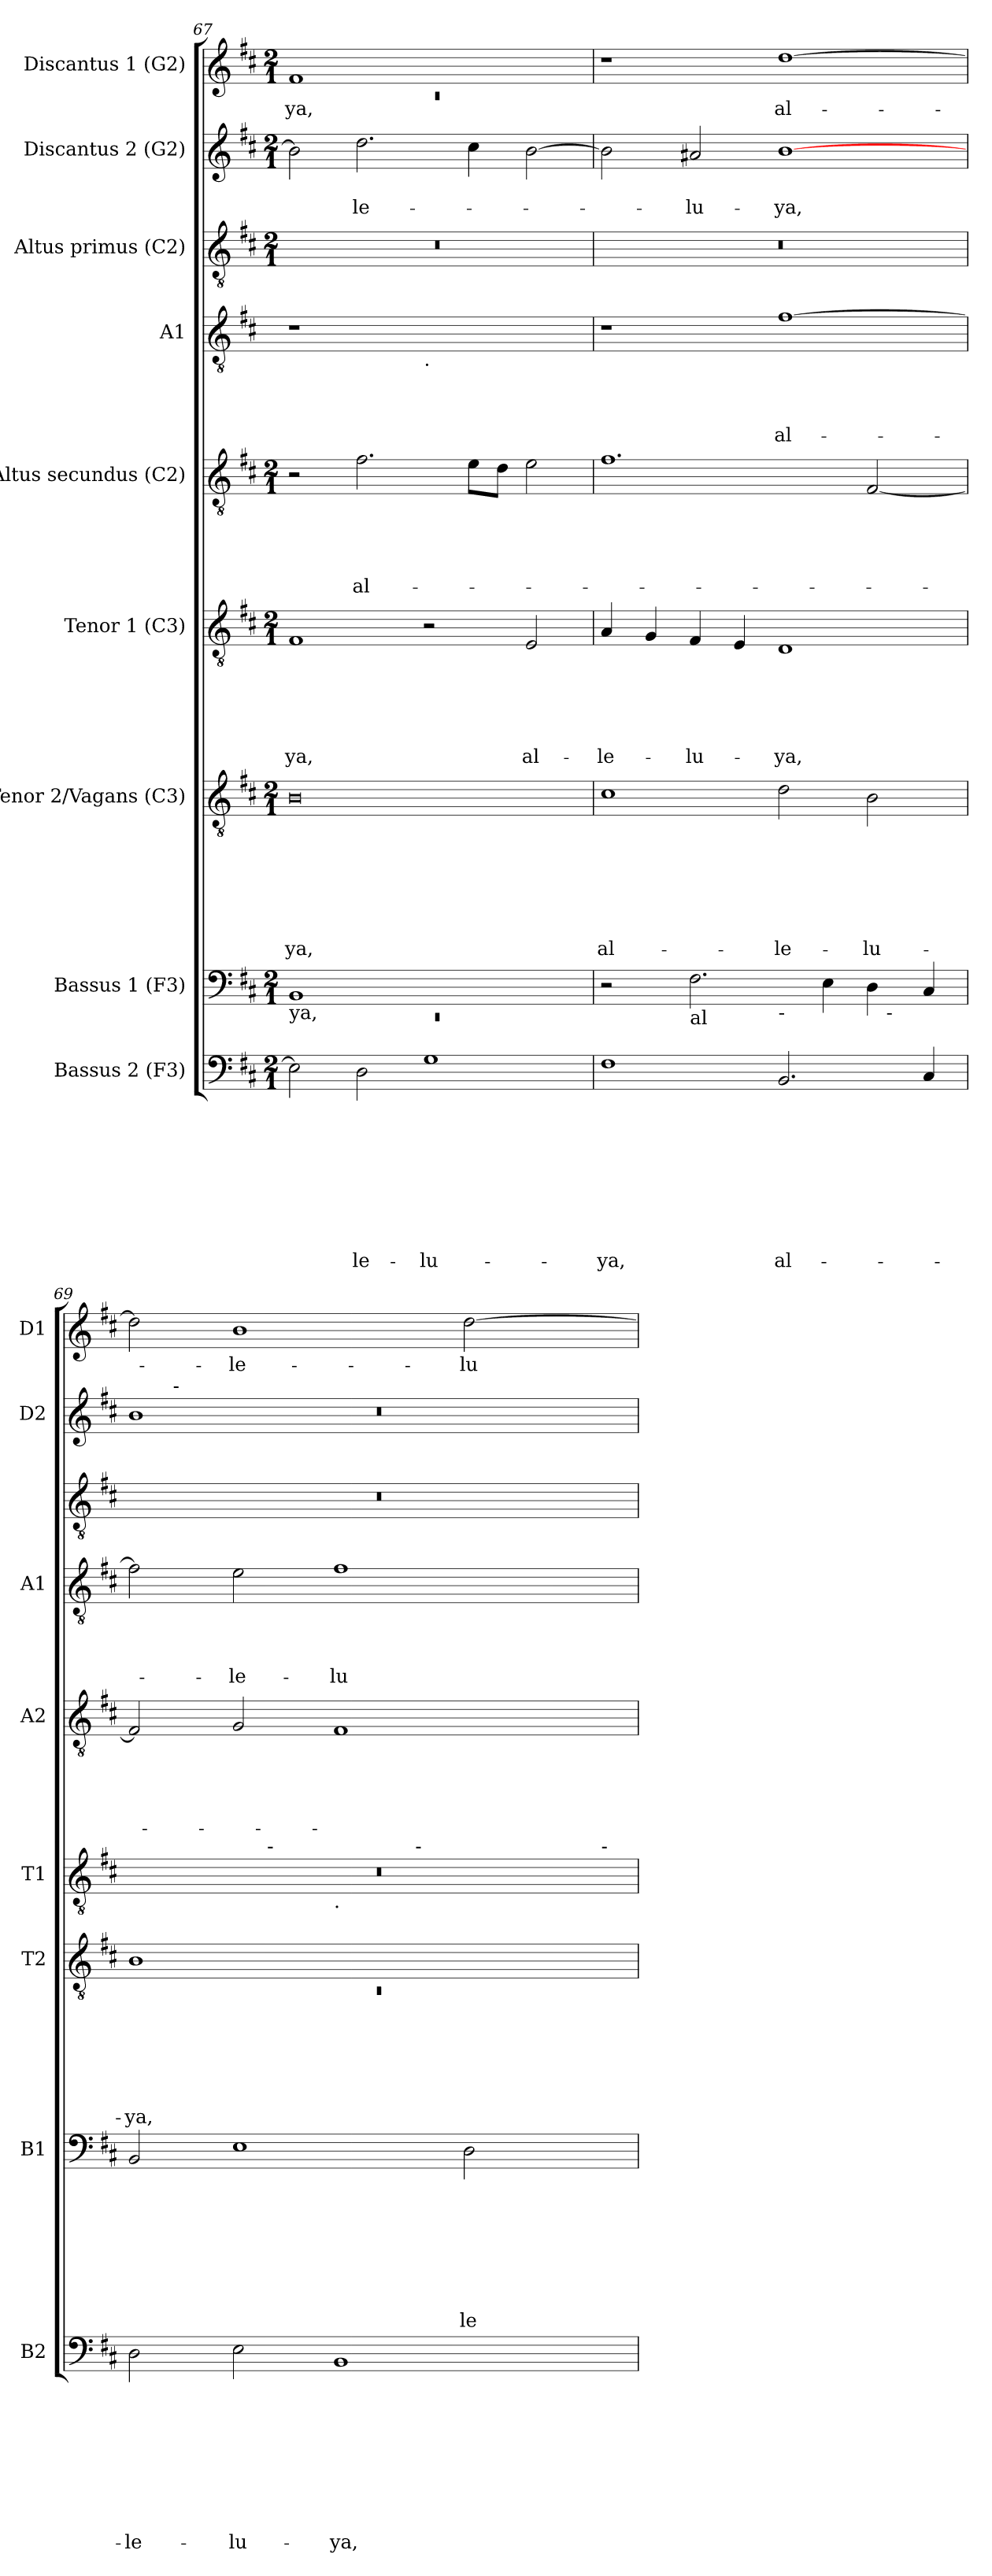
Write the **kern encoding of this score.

**kern	**text	**text	**text	**text	**text	**text	**text	**text	**text	**kern	**text	**text	**text	**text	**text	**text	**text	**text	**kern	**text	**text	**text	**text	**text	**text	**text	**kern	**text	**text	**text	**text	**text	**text	**kern	**text	**text	**text	**text	**text	**kern	**text	**text	**text	**text	**kern	**kern	**text	**text	**kern	**text
*part9	*part9	*part9	*part9	*part9	*part9	*part9	*part9	*part9	*part9	*part8	*part8	*part8	*part8	*part8	*part8	*part8	*part8	*part8	*part7	*part7	*part7	*part7	*part7	*part7	*part7	*part7	*part6	*part6	*part6	*part6	*part6	*part6	*part6	*part5	*part5	*part5	*part5	*part5	*part5	*part4	*part4	*part4	*part4	*part4	*part3	*part2	*part2	*part2	*part1	*part1
*staff9	*staff9	*staff9	*staff9	*staff9	*staff9	*staff9	*staff9	*staff9	*staff9	*staff8	*staff8	*staff8	*staff8	*staff8	*staff8	*staff8	*staff8	*staff8	*staff7	*staff7	*staff7	*staff7	*staff7	*staff7	*staff7	*staff7	*staff6	*staff6	*staff6	*staff6	*staff6	*staff6	*staff6	*staff5	*staff5	*staff5	*staff5	*staff5	*staff5	*staff4	*staff4	*staff4	*staff4	*staff4	*staff3	*staff2	*staff2	*staff2	*staff1	*staff1
*I"Bassus 2 (F3)	*	*	*	*	*	*	*	*	*	*I"Bassus 1 (F3)	*	*	*	*	*	*	*	*	*I"Tenor 2/Vagans (C3)	*	*	*	*	*	*	*	*I"Tenor 1 (C3)	*	*	*	*	*	*	*I"Altus secundus (C2)	*	*	*	*	*	*I"A1	*	*	*	*	*I"Altus primus (C2)	*I"Discantus 2 (G2)	*	*	*I"Discantus 1 (G2)	*
*I'B2	*	*	*	*	*	*	*	*	*	*I'B1	*	*	*	*	*	*	*	*	*I'T2	*	*	*	*	*	*	*	*I'T1	*	*	*	*	*	*	*I'A2	*	*	*	*	*	*I'A1	*	*	*	*	*	*I'D2	*	*	*I'D1	*
*clefF4	*	*	*	*	*	*	*	*	*	*clefF4	*	*	*	*	*	*	*	*	*clefGv2	*	*	*	*	*	*	*	*clefGv2	*	*	*	*	*	*	*clefGv2	*	*	*	*	*	*clefGv2	*	*	*	*	*clefGv2	*clefG2	*	*	*clefG2	*
*k[f#c#]	*	*	*	*	*	*	*	*	*	*k[f#c#]	*	*	*	*	*	*	*	*	*k[f#c#]	*	*	*	*	*	*	*	*k[f#c#]	*	*	*	*	*	*	*k[f#c#]	*	*	*	*	*	*k[f#c#]	*	*	*	*	*k[f#c#]	*k[f#c#]	*	*	*k[f#c#]	*
*D:	*	*	*	*	*	*	*	*	*	*D:	*	*	*	*	*	*	*	*	*D:	*	*	*	*	*	*	*	*D:	*	*	*	*	*	*	*D:	*	*	*	*	*	*D:	*	*	*	*	*D:	*D:	*	*	*D:	*
*M2/1	*	*	*	*	*	*	*	*	*	*M2/1	*	*	*	*	*	*	*	*	*M2/1	*	*	*	*	*	*	*	*M2/1	*	*	*	*	*	*	*M2/1	*	*	*	*	*	*	*	*	*	*	*M2/1	*M2/1	*	*	*M2/1	*
=67	=67	=67	=67	=67	=67	=67	=67	=67	=67	=67	=67	=67	=67	=67	=67	=67	=67	=67	=67	=67	=67	=67	=67	=67	=67	=67	=67	=67	=67	=67	=67	=67	=67	=67	=67	=67	=67	=67	=67	=67	=67	=67	=67	=67	=67	=67	=67	=67	=67	=67
*	*	*	*	*	*	*	*	*	*	*^	*	*	*	*	*	*	*	*	*	*	*	*	*	*	*	*	*	*	*	*	*	*	*	*	*	*	*	*	*	*	*	*	*	*	*	*	*	*	*^	*
!	!	!	!	!	!	!	!	!	!	!LO:TX:b:t=ya,	!	!	!	!	!	!	!	!	!	!	!	!	!	!	!	!	!	!	!	!	!	!	!	!	!	!	!	!	!	!	!	!	!	!	!	!	!	!	!	!	!	!
!	!	!	!	!	!	!	!	!	!	!	!LO:N:vis=1	!	!	!	!	!	!	!	!	!	!	!	!	!	!	!	!LO:LY:b	!	!	!	!	!	!	!LO:LY:b	!	!	!	!	!	!	!	!	!	!	!	!	!	!	!	!	!LO:N:vis=1	!LO:LY:b
2E\]	.	.	.	.	.	.	.	.	.	1BB	0rEE	.	.	.	.	.	.	.	.	0B	.	.	.	.	.	.	-ya,	1F#	.	.	.	.	.	-ya,	2r	.	.	.	.	.	1r	.	.	.	.	0r	2b\]	.	.	1f#	0rc	-ya,
!	!	!	!	!	!	!	!	!	!LO:LY:b	!	!	!	!	!	!	!	!	!	!	!	!	!	!	!	!	!	!	!	!	!	!	!	!	!	!	!	!	!	!	!LO:LY:b	!	!	!	!	!	!	!	!	!LO:LY:b	!	!	!
2D\	.	.	.	.	.	.	.	.	-le-	.	.	.	.	.	.	.	.	.	.	.	.	.	.	.	.	.	.	.	.	.	.	.	.	.	2.f#\	.	.	.	.	al-	.	.	.	.	.	.	2.dd\	.	-le-	.	.	.
!	!	!	!	!	!	!	!	!	!	!	!	!	!	!	!	!	!	!	!	!	!	!	!	!	!	!	!	!	!	!	!	!	!	!	!	!	!	!	!	!	!LO:TX:b:t=.	!	!	!	!	!	!	!	!	!	!	!
!	!	!	!	!	!	!	!	!	!LO:LY:b	!	!	!	!	!	!	!	!	!	!	!	!	!	!	!	!	!	!	!	!	!	!	!	!	!	!	!	!	!	!	!	!	!	!	!	!	!	!	!	!	!	!	!
1G	.	.	.	.	.	.	.	.	-lu-	1ryy	.	.	.	.	.	.	.	.	.	.	.	.	.	.	.	.	.	2r	.	.	.	.	.	.	.	.	.	.	.	.	1ryy	.	.	.	.	.	.	.	.	1ryy	.	.
.	.	.	.	.	.	.	.	.	.	.	.	.	.	.	.	.	.	.	.	.	.	.	.	.	.	.	.	.	.	.	.	.	.	.	8e\L	.	.	.	.	.	.	.	.	.	.	.	4cc#\	.	.	.	.	.
.	.	.	.	.	.	.	.	.	.	.	.	.	.	.	.	.	.	.	.	.	.	.	.	.	.	.	.	.	.	.	.	.	.	.	8d\J	.	.	.	.	.	.	.	.	.	.	.	.	.	.	.	.	.
!	!	!	!	!	!	!	!	!	!	!	!	!	!	!	!	!	!	!	!	!	!	!	!	!	!	!	!	!	!	!	!	!	!	!LO:LY:b	!	!	!	!	!	!	!	!	!	!	!	!	!	!	!	!	!	!
.	.	.	.	.	.	.	.	.	.	.	.	.	.	.	.	.	.	.	.	.	.	.	.	.	.	.	.	2E/	.	.	.	.	.	al-	2e\	.	.	.	.	.	.	.	.	.	.	.	[>2b\	.	.	.	.	.
*	*	*	*	*	*	*	*	*	*	*v	*v	*	*	*	*	*	*	*	*	*	*	*	*	*	*	*	*	*	*	*	*	*	*	*	*	*	*	*	*	*	*	*	*	*	*	*	*	*	*	*v	*v	*
=68	=68	=68	=68	=68	=68	=68	=68	=68	=68	=68	=68	=68	=68	=68	=68	=68	=68	=68	=68	=68	=68	=68	=68	=68	=68	=68	=68	=68	=68	=68	=68	=68	=68	=68	=68	=68	=68	=68	=68	=68	=68	=68	=68	=68	=68	=68	=68	=68	=68	=68
!	!	!	!	!	!	!	!	!	!LO:LY:b	!	!	!	!	!	!	!	!	!	!	!	!	!	!	!	!	!LO:LY:b	!	!	!	!	!	!	!LO:LY:b	!	!	!	!	!	!	!	!	!	!	!	!	!	!	!	!	!
*	*	*	*	*	*	*	*	*	*	*^	*	*	*	*	*	*	*	*	*	*	*	*	*	*	*	*	*	*	*	*	*	*	*	*	*	*	*	*	*	*	*	*	*	*	*	*	*	*	*	*
*	*	*	*	*	*	*	*	*	*	*	*^	*	*	*	*	*	*	*	*	*	*	*	*	*	*	*	*	*	*	*	*	*	*	*	*	*	*	*	*	*	*	*	*	*	*	*	*	*	*	*	*
1F#	.	.	.	.	.	.	.	.	-ya,	2r	1ryy	1ryy	.	.	.	.	.	.	.	.	1c#	.	.	.	.	.	.	al-	4A/	.	.	.	.	.	-le-	1.f#	.	.	.	.	.	1r	.	.	.	.	0r	2b\]	.	.	1r	.
.	.	.	.	.	.	.	.	.	.	.	.	.	.	.	.	.	.	.	.	.	.	.	.	.	.	.	.	.	4G/	.	.	.	.	.	.	.	.	.	.	.	.	.	.	.	.	.	.	.	.	.	.	.
!	!	!	!	!	!	!	!	!	!	!LO:TX:b:t=al	!	!	!	!	!	!	!	!	!	!	!	!	!	!	!	!	!	!	!	!	!	!	!	!	!	!	!	!	!	!	!	!	!	!	!	!	!	!	!	!	!	!
!	!	!	!	!	!	!	!	!	!	!	!	!	!	!	!	!	!	!	!	!	!	!	!	!	!	!	!	!	!	!	!	!	!	!	!LO:LY:b	!	!	!	!	!	!	!	!	!	!	!	!	!	!	!LO:LY:b	!	!
.	.	.	.	.	.	.	.	.	.	2.F#\	.	.	.	.	.	.	.	.	.	.	.	.	.	.	.	.	.	.	4F#/	.	.	.	.	.	-lu-	.	.	.	.	.	.	.	.	.	.	.	.	2a#/	.	-lu-	.	.
.	.	.	.	.	.	.	.	.	.	.	.	.	.	.	.	.	.	.	.	.	.	.	.	.	.	.	.	.	4E/	.	.	.	.	.	.	.	.	.	.	.	.	.	.	.	.	.	.	.	.	.	.	.
!	!	!	!	!	!	!	!	!	!	!	!LO:TX:b:t=-	!	!	!	!	!	!	!	!	!	!	!	!	!	!	!	!	!	!	!	!	!	!	!	!	!	!	!	!	!	!	!	!	!	!	!	!	!	!	!	!	!
!	!	!	!	!	!	!	!	!	!LO:LY:b	!	!	!	!	!	!	!	!	!	!	!	!	!	!	!	!	!	!	!LO:LY:b	!	!	!	!	!	!	!LO:LY:b	!	!	!	!	!	!	!	!	!	!	!LO:LY:b	!	!	!	!LO:LY:b	!	!LO:LY:b
2.BB/	.	.	.	.	.	.	.	.	al-	.	1ryy	2ryy	.	.	.	.	.	.	.	.	2d\	.	.	.	.	.	.	-le-	1D	.	.	.	.	.	-ya,	.	.	.	.	.	.	[>1f#	.	.	.	al-	.	[>1b	.	-ya,	[>1dd	al-
.	.	.	.	.	.	.	.	.	.	4E\	.	.	.	.	.	.	.	.	.	.	.	.	.	.	.	.	.	.	.	.	.	.	.	.	.	.	.	.	.	.	.	.	.	.	.	.	.	.	.	.	.	.
!	!	!	!	!	!	!	!	!	!	!	!	!	!	!	!	!	!	!	!	!	!	!	!	!	!	!	!	!LO:LY:b	!	!	!	!	!	!	!	!	!	!	!	!	!	!	!	!	!	!	!	!	!	!	!	!
.	.	.	.	.	.	.	.	.	.	4D\	.	16ryy	.	.	.	.	.	.	.	.	2B\	.	.	.	.	.	.	-lu-	.	.	.	.	.	.	.	[>2F#/	.	.	.	.	.	.	.	.	.	.	.	.	.	.	.	.
!	!	!	!	!	!	!	!	!	!	!	!	!LO:TX:b:t=-	!	!	!	!	!	!	!	!	!	!	!	!	!	!	!	!	!	!	!	!	!	!	!	!	!	!	!	!	!	!	!	!	!	!	!	!	!	!	!	!
.	.	.	.	.	.	.	.	.	.	.	.	4..ryy	.	.	.	.	.	.	.	.	.	.	.	.	.	.	.	.	.	.	.	.	.	.	.	.	.	.	.	.	.	.	.	.	.	.	.	.	.	.	.	.
4C#/	.	.	.	.	.	.	.	.	.	4C#/	.	.	.	.	.	.	.	.	.	.	.	.	.	.	.	.	.	.	.	.	.	.	.	.	.	.	.	.	.	.	.	.	.	.	.	.	.	.	.	.	.	.
!!LO:PB:g=z
=69	=69	=69	=69	=69	=69	=69	=69	=69	=69	=69	=69	=69	=69	=69	=69	=69	=69	=69	=69	=69	=69	=69	=69	=69	=69	=69	=69	=69	=69	=69	=69	=69	=69	=69	=69	=69	=69	=69	=69	=69	=69	=69	=69	=69	=69	=69	=69	=69	=69	=69	=69	=69
*	*	*	*	*	*	*	*	*	*	*	*	*	*	*	*	*	*	*	*	*	*^	*	*	*	*	*	*	*	*	*	*	*	*	*	*	*	*	*	*	*	*	*	*	*	*	*	*	*^	*	*	*	*
*	*	*	*	*	*	*	*	*	*	*	*	*	*	*	*	*	*	*	*	*	*	*	*	*	*	*	*	*	*	*	*	*	*	*	*	*	*	*	*	*	*	*	*	*	*	*	*	*	*	*^	*	*	*	*
!	!	!	!	!	!	!	!	!	!LO:LY:b	!	!	!	!	!	!	!	!	!	!	!	!	!LO:N:vis=1	!	!	!	!	!	!	!LO:LY:b	!	!	!	!	!	!	!	!	!	!	!	!	!	!	!	!	!	!	!	!	!	!LO:N:vis=1	!	!	!	!
*	*	*	*	*	*	*	*	*	*	*	*	*	*	*	*	*	*	*	*	*	*	*	*	*	*	*	*	*	*	*^	*	*	*	*	*	*	*	*	*	*	*	*	*	*	*	*	*	*	*	*	*	*	*	*	*
*	*	*	*	*	*	*	*	*	*	*	*	*	*	*	*	*	*	*	*	*	*	*	*	*	*	*	*	*	*	*	*^	*	*	*	*	*	*	*	*	*	*	*	*	*	*	*	*	*	*	*	*	*	*	*	*	*
*	*	*	*	*	*	*	*	*	*	*	*	*	*	*	*	*	*	*	*	*	*	*	*	*	*	*	*	*	*	*	*	*^	*	*	*	*	*	*	*	*	*	*	*	*	*	*	*	*	*	*	*	*	*	*	*	*	*
*	*	*	*	*	*	*	*	*	*	*v	*v	*v	*	*	*	*	*	*	*	*	*	*	*	*	*	*	*	*	*	*	*	*	*^	*	*	*	*	*	*	*	*	*	*	*	*	*	*	*	*	*	*	*	*	*	*	*	*	*
2D\	.	.	.	.	.	.	.	.	-le-	2BB/	.	.	.	.	.	.	.	.	1B	0rC	.	.	.	.	.	.	-ya,	0r	2ryy	1ryy	1ryy	1ryy	.	.	.	.	.	.	2F#/]	.	.	.	.	.	2f#\]	.	.	.	.	0r	8.ryy	1b	0r	.	.	2dd\]	.
!	!	!	!	!	!	!	!	!	!	!	!	!	!	!	!	!	!	!	!	!	!	!	!	!	!	!	!	!	!	!	!	!	!	!	!	!	!	!	!	!	!	!	!	!	!	!	!	!	!	!	!LO:TX:a:t=-	!	!	!	!	!	!
.	.	.	.	.	.	.	.	.	.	.	.	.	.	.	.	.	.	.	.	.	.	.	.	.	.	.	.	.	.	.	.	.	.	.	.	.	.	.	.	.	.	.	.	.	.	.	.	.	.	.	1ryy	.	.	.	.	.	.
!	!	!	!	!	!	!	!	!	!LO:LY:b	!	!	!	!	!	!	!	!	!	!	!	!	!	!	!	!	!	!	!	!	!	!	!	!	!	!	!	!	!	!	!	!	!	!	!	!	!	!	!	!LO:LY:b	!	!	!	!	!	!	!	!LO:LY:b
2E\	.	.	.	.	.	.	.	.	-lu-	1E	.	.	.	.	.	.	.	.	.	.	.	.	.	.	.	.	.	.	8ryy	.	.	.	.	.	.	.	.	.	2G/	.	.	.	.	.	2e\	.	.	.	-le-	.	.	.	.	.	.	1b	-le-
!	!	!	!	!	!	!	!	!	!	!	!	!	!	!	!	!	!	!	!	!	!	!	!	!	!	!	!	!	!LO:TX:a:t=-	!	!	!	!	!	!	!	!	!	!	!	!	!	!	!	!	!	!	!	!	!	!	!	!	!	!	!	!
.	.	.	.	.	.	.	.	.	.	.	.	.	.	.	.	.	.	.	.	.	.	.	.	.	.	.	.	.	1ryy	.	.	.	.	.	.	.	.	.	.	.	.	.	.	.	.	.	.	.	.	.	.	.	.	.	.	.	.
!	!	!	!	!	!	!	!	!	!	!	!	!	!	!	!	!	!	!	!	!	!	!	!	!	!	!	!	!	!	!LO:TX:b:t=.	!	!	!	!	!	!	!	!	!	!	!	!	!	!	!	!	!	!	!	!	!	!	!	!	!	!	!
!	!	!	!	!	!	!	!	!	!LO:LY:b	!	!	!	!	!	!	!	!	!	!	!	!	!	!	!	!	!	!	!	!	!	!	!	!	!	!	!	!	!	!	!	!	!	!	!	!	!	!	!	!LO:LY:b	!	!	!	!	!	!	!	!
1BB	.	.	.	.	.	.	.	.	-ya,	.	.	.	.	.	.	.	.	.	1ryy	.	.	.	.	.	.	.	.	.	.	1ryy	4ryy	2ryy	.	.	.	.	.	.	1F#	.	.	.	.	.	1f#	.	.	.	-lu-	.	.	1ryy	.	.	.	.	.
.	.	.	.	.	.	.	.	.	.	.	.	.	.	.	.	.	.	.	.	.	.	.	.	.	.	.	.	.	.	.	.	.	.	.	.	.	.	.	.	.	.	.	.	.	.	.	.	.	.	.	2ryy	.	.	.	.	.	.
.	.	.	.	.	.	.	.	.	.	.	.	.	.	.	.	.	.	.	.	.	.	.	.	.	.	.	.	.	.	.	32ryy	.	.	.	.	.	.	.	.	.	.	.	.	.	.	.	.	.	.	.	.	.	.	.	.	.	.
!	!	!	!	!	!	!	!	!	!	!	!	!	!	!	!	!	!	!	!	!	!	!	!	!	!	!	!	!	!	!	!LO:TX:a:t=-	!	!	!	!	!	!	!	!	!	!	!	!	!	!	!	!	!	!	!	!	!	!	!	!	!	!
.	.	.	.	.	.	.	.	.	.	.	.	.	.	.	.	.	.	.	.	.	.	.	.	.	.	.	.	.	.	.	2ryy	.	.	.	.	.	.	.	.	.	.	.	.	.	.	.	.	.	.	.	.	.	.	.	.	.	.
!	!	!	!	!	!	!	!	!	!	!	!	!	!	!	!	!	!	!LO:LY:b	!	!	!	!	!	!	!	!	!	!	!	!	!	!	!	!	!	!	!	!	!	!	!	!	!	!	!	!	!	!	!	!	!	!	!	!	!	!	!LO:LY:b
.	.	.	.	.	.	.	.	.	.	2D\	.	.	.	.	.	.	.	-le-	.	.	.	.	.	.	.	.	.	.	.	.	.	4ryy	.	.	.	.	.	.	.	.	.	.	.	.	.	.	.	.	.	.	.	.	.	.	.	[>2dd\	-lu-
.	.	.	.	.	.	.	.	.	.	.	.	.	.	.	.	.	.	.	.	.	.	.	.	.	.	.	.	.	4.ryy	.	.	.	.	.	.	.	.	.	.	.	.	.	.	.	.	.	.	.	.	.	.	.	.	.	.	.	.
.	.	.	.	.	.	.	.	.	.	.	.	.	.	.	.	.	.	.	.	.	.	.	.	.	.	.	.	.	.	.	.	.	.	.	.	.	.	.	.	.	.	.	.	.	.	.	.	.	.	.	4ryy	.	.	.	.	.	.
.	.	.	.	.	.	.	.	.	.	.	.	.	.	.	.	.	.	.	.	.	.	.	.	.	.	.	.	.	.	.	.	8ryy	.	.	.	.	.	.	.	.	.	.	.	.	.	.	.	.	.	.	.	.	.	.	.	.	.
.	.	.	.	.	.	.	.	.	.	.	.	.	.	.	.	.	.	.	.	.	.	.	.	.	.	.	.	.	.	.	8..ryy	.	.	.	.	.	.	.	.	.	.	.	.	.	.	.	.	.	.	.	.	.	.	.	.	.	.
.	.	.	.	.	.	.	.	.	.	.	.	.	.	.	.	.	.	.	.	.	.	.	.	.	.	.	.	.	.	.	.	32ryy	.	.	.	.	.	.	.	.	.	.	.	.	.	.	.	.	.	.	.	.	.	.	.	.	.
!	!	!	!	!	!	!	!	!	!	!	!	!	!	!	!	!	!	!	!	!	!	!	!	!	!	!	!	!	!	!	!	!LO:TX:a:t=-	!	!	!	!	!	!	!	!	!	!	!	!	!	!	!	!	!	!	!	!	!	!	!	!	!
.	.	.	.	.	.	.	.	.	.	.	.	.	.	.	.	.	.	.	.	.	.	.	.	.	.	.	.	.	.	.	.	16.ryy	.	.	.	.	.	.	.	.	.	.	.	.	.	.	.	.	.	.	.	.	.	.	.	.	.
.	.	.	.	.	.	.	.	.	.	.	.	.	.	.	.	.	.	.	.	.	.	.	.	.	.	.	.	.	.	.	.	.	.	.	.	.	.	.	.	.	.	.	.	.	.	.	.	.	.	.	16ryy	.	.	.	.	.	.
*	*	*	*	*	*	*	*	*	*	*	*	*	*	*	*	*	*	*	*v	*v	*	*	*	*	*	*	*	*	*	*	*	*	*	*	*	*	*	*	*	*	*	*	*	*	*	*	*	*	*	*	*v	*v	*v	*	*	*	*
*	*	*	*	*	*	*	*	*	*	*	*	*	*	*	*	*	*	*	*	*	*	*	*	*	*	*	*v	*v	*v	*v	*v	*	*	*	*	*	*	*	*	*	*	*	*	*	*	*	*	*	*	*	*	*	*	*
=	=	=	=	=	=	=	=	=	=	=	=	=	=	=	=	=	=	=	=	=	=	=	=	=	=	=	=	=	=	=	=	=	=	=	=	=	=	=	=	=	=	=	=	=	=	=	=	=	=	=
*-	*-	*-	*-	*-	*-	*-	*-	*-	*-	*-	*-	*-	*-	*-	*-	*-	*-	*-	*-	*-	*-	*-	*-	*-	*-	*-	*-	*-	*-	*-	*-	*-	*-	*-	*-	*-	*-	*-	*-	*-	*-	*-	*-	*-	*-	*-	*-	*-	*-	*-
